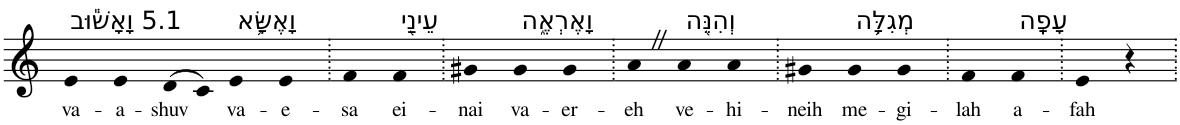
**kern	**text
*part1	*part1
*staff1	*staff1
*I"Piano	*
*I'Pno	*
*clefG2	*
*k[]	*
=1	=1
!LO:TX:a:t=5.1 וָאָשׁ֕וּב	!
!	!LO:LY:b
4e	va-
!	!LO:LY:b
4e	-a-
!	!LO:LY:b
(>8d	-shuv
8c)	.
!LO:TX:a:t=וָאֶשָּׂ֥א	!
!	!LO:LY:b
4e	va-
!	!LO:LY:b
4e	-e-
=2.	=2.
!	!LO:LY:b
4f	-sa
!LO:TX:a:t=עֵינַ֖י	!
!	!LO:LY:b
4f	ei-
=3.	=3.
!	!LO:LY:b
4g#X	-nai
!LO:TX:a:t=וָאֶרְאֶ֑ה	!
!	!LO:LY:b
4g#	va-
!	!LO:LY:b
4g#	-er-
=4.	=4.
!	!LO:LY:b
4aZ	-eh
!LO:TX:a:t=וְהִנֵּ֖ה	!
!	!LO:LY:b
4a	ve-
!	!LO:LY:b
4a	-hi-
=5.	=5.
!	!LO:LY:b
4g#X	-neih
!LO:TX:a:t=מְגִלָּ֥ה	!
!	!LO:LY:b
4g#	me-
!	!LO:LY:b
4g#	-gi-
=6.	=6.
!	!LO:LY:b
4f	-lah
!LO:TX:a:t=עָפָֽה	!
!	!LO:LY:b
4f	a-
=7.	=7.
!	!LO:LY:b
4e	-fah
4r	.
=.	=.
*-	*-
